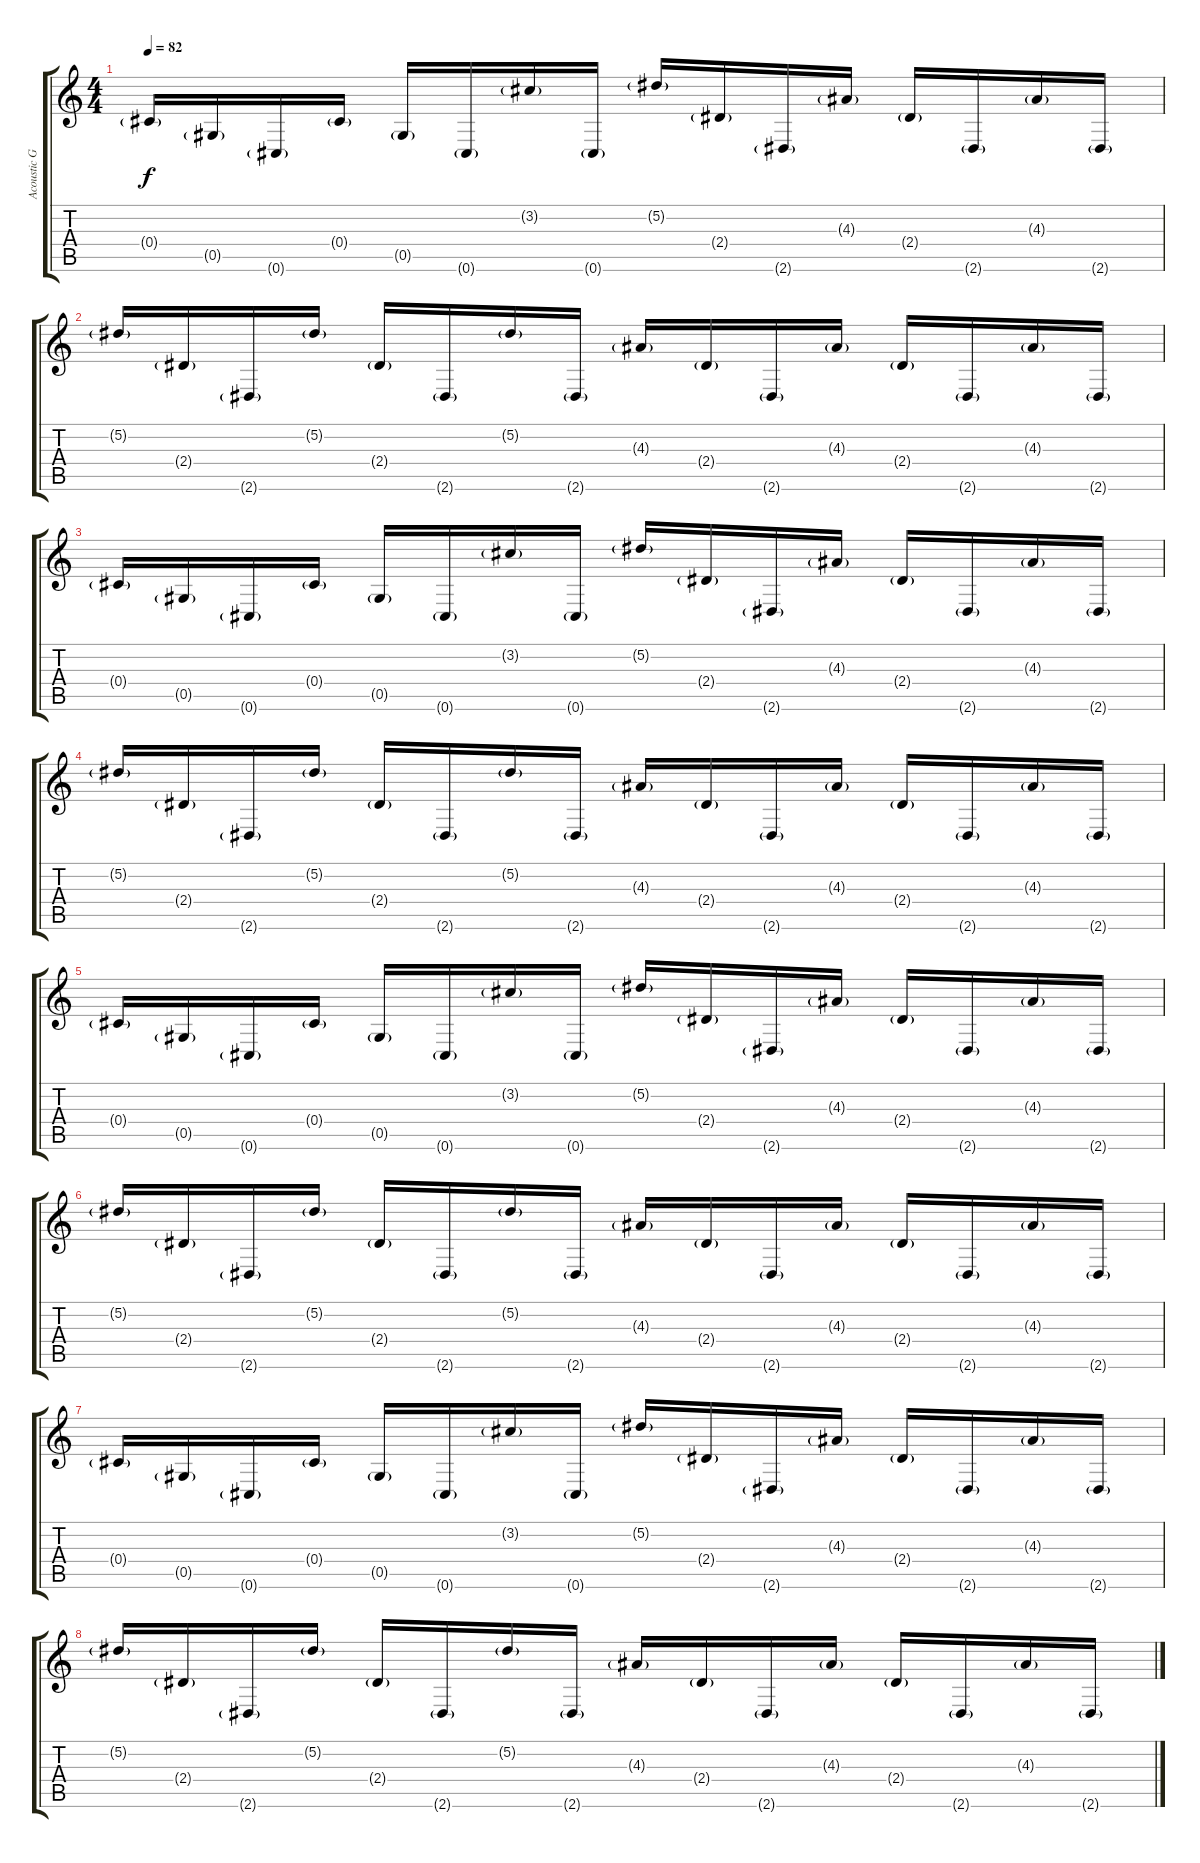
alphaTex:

\track ("Acoustic Guitar 2" "Acoustic G") {instrument acousticguitarsteel}
\staff {score tabs}
\tuning (Eb4 Bb3 Gb3 Db3 Ab2 Db2) {hide}
\ts (4 4)
\tempo 82
\clef g2
\ks c
0.4{g}.16{dy f} 0.5{g}.16 0.6{g}.16 0.4{g}.16 0.5{g}.16 0.6{g}.16 3.2{g}.16 0.6{g}.16 5.2{g}.16 2.4{g}.16 2.6{g}.16 4.3{g}.16 2.4{g}.16 2.6{g}.16 4.3{g}.16 2.6{g}.16 |
5.2{g}.16 2.4{g}.16 2.6{g}.16 5.2{g}.16 2.4{g}.16 2.6{g}.16 5.2{g}.16 2.6{g}.16 4.3{g}.16 2.4{g}.16 2.6{g}.16 4.3{g}.16 2.4{g}.16 2.6{g}.16 4.3{g}.16 2.6{g}.16 |
0.4{g}.16 0.5{g}.16 0.6{g}.16 0.4{g}.16 0.5{g}.16 0.6{g}.16 3.2{g}.16 0.6{g}.16 5.2{g}.16 2.4{g}.16 2.6{g}.16 4.3{g}.16 2.4{g}.16 2.6{g}.16 4.3{g}.16 2.6{g}.16 |
5.2{g}.16 2.4{g}.16 2.6{g}.16 5.2{g}.16 2.4{g}.16 2.6{g}.16 5.2{g}.16 2.6{g}.16 4.3{g}.16 2.4{g}.16 2.6{g}.16 4.3{g}.16 2.4{g}.16 2.6{g}.16 4.3{g}.16 2.6{g}.16 |
0.4{g}.16 0.5{g}.16 0.6{g}.16 0.4{g}.16 0.5{g}.16 0.6{g}.16 3.2{g}.16 0.6{g}.16 5.2{g}.16 2.4{g}.16 2.6{g}.16 4.3{g}.16 2.4{g}.16 2.6{g}.16 4.3{g}.16 2.6{g}.16 |
5.2{g}.16 2.4{g}.16 2.6{g}.16 5.2{g}.16 2.4{g}.16 2.6{g}.16 5.2{g}.16 2.6{g}.16 4.3{g}.16 2.4{g}.16 2.6{g}.16 4.3{g}.16 2.4{g}.16 2.6{g}.16 4.3{g}.16 2.6{g}.16 |
0.4{g}.16 0.5{g}.16 0.6{g}.16 0.4{g}.16 0.5{g}.16 0.6{g}.16 3.2{g}.16 0.6{g}.16 5.2{g}.16 2.4{g}.16 2.6{g}.16 4.3{g}.16 2.4{g}.16 2.6{g}.16 4.3{g}.16 2.6{g}.16 |
5.2{g}.16 2.4{g}.16 2.6{g}.16 5.2{g}.16 2.4{g}.16 2.6{g}.16 5.2{g}.16 2.6{g}.16 4.3{g}.16 2.4{g}.16 2.6{g}.16 4.3{g}.16 2.4{g}.16 2.6{g}.16 4.3{g}.16 2.6{g}.16
